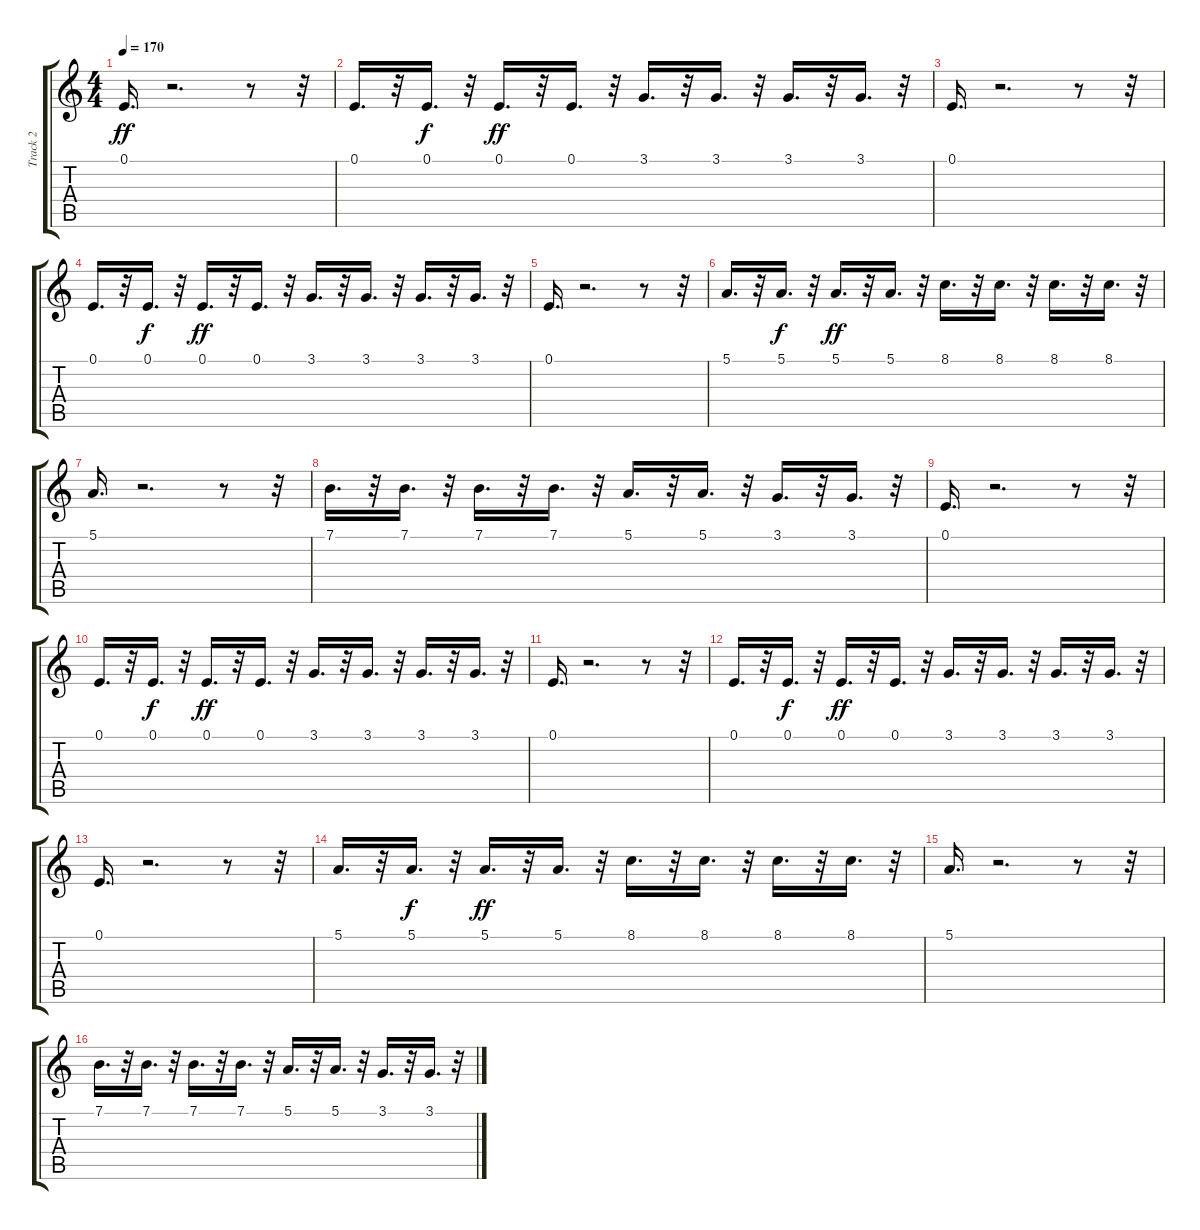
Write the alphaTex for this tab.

\track ("Track 2" "Track 2") {instrument fx4atmosphere}
\staff {score tabs}
\tuning (E4 B3 G3 D3 A2 E2) {hide}
\ts (4 4)
\tempo 170
\clef g2
\ks c
0.1.16{d dy ff} r.2{d} r.8 r.32 |
0.1.16{d} r.32 0.1.16{d dy f} r.32 0.1.16{d dy ff} r.32 0.1.16{d} r.32 3.1.16{d} r.32 3.1.16{d} r.32 3.1.16{d} r.32 3.1.16{d} r.32 |
0.1.16{d} r.2{d} r.8 r.32 |
0.1.16{d} r.32 0.1.16{d dy f} r.32 0.1.16{d dy ff} r.32 0.1.16{d} r.32 3.1.16{d} r.32 3.1.16{d} r.32 3.1.16{d} r.32 3.1.16{d} r.32 |
0.1.16{d} r.2{d} r.8 r.32 |
5.1.16{d} r.32 5.1.16{d dy f} r.32 5.1.16{d dy ff} r.32 5.1.16{d} r.32 8.1.16{d} r.32 8.1.16{d} r.32 8.1.16{d} r.32 8.1.16{d} r.32 |
5.1.16{d} r.2{d} r.8 r.32 |
7.1.16{d} r.32 7.1.16{d} r.32 7.1.16{d} r.32 7.1.16{d} r.32 5.1.16{d} r.32 5.1.16{d} r.32 3.1.16{d} r.32 3.1.16{d} r.32 |
0.1.16{d} r.2{d} r.8 r.32 |
0.1.16{d} r.32 0.1.16{d dy f} r.32 0.1.16{d dy ff} r.32 0.1.16{d} r.32 3.1.16{d} r.32 3.1.16{d} r.32 3.1.16{d} r.32 3.1.16{d} r.32 |
0.1.16{d} r.2{d} r.8 r.32 |
0.1.16{d} r.32 0.1.16{d dy f} r.32 0.1.16{d dy ff} r.32 0.1.16{d} r.32 3.1.16{d} r.32 3.1.16{d} r.32 3.1.16{d} r.32 3.1.16{d} r.32 |
0.1.16{d} r.2{d} r.8 r.32 |
5.1.16{d} r.32 5.1.16{d dy f} r.32 5.1.16{d dy ff} r.32 5.1.16{d} r.32 8.1.16{d} r.32 8.1.16{d} r.32 8.1.16{d} r.32 8.1.16{d} r.32 |
5.1.16{d} r.2{d} r.8 r.32 |
7.1.16{d} r.32 7.1.16{d} r.32 7.1.16{d} r.32 7.1.16{d} r.32 5.1.16{d} r.32 5.1.16{d} r.32 3.1.16{d} r.32 3.1.16{d} r.32
